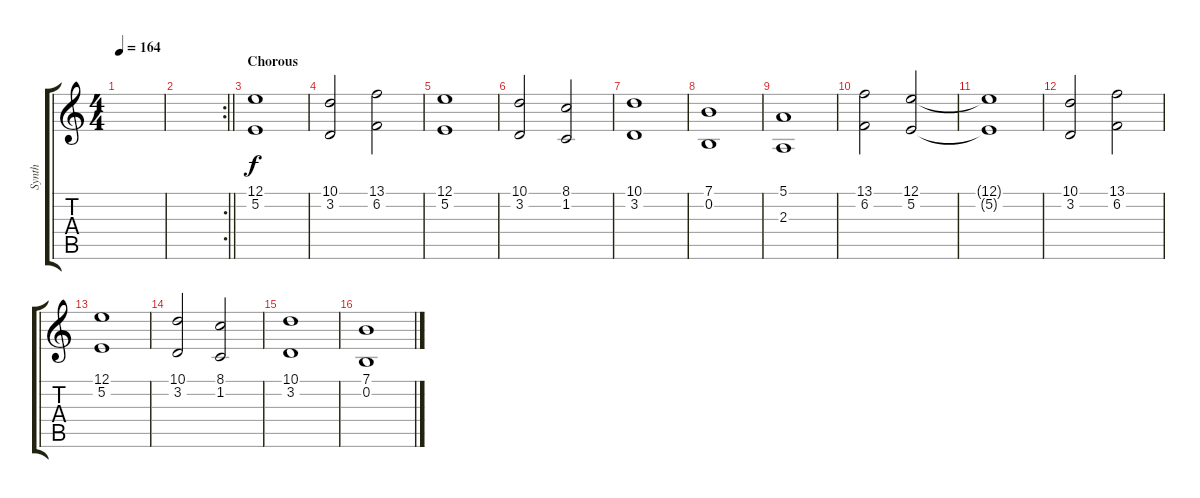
\track ("Synth" "Synth") {instrument pad8sweep}
\staff {score tabs}
\tuning (E4 B3 G3 D3 A2 E2) {hide}
\ts (4 4)
\tempo 164
\clef g2
\ks c
|
\rc 2
\barLineRight lightlight
|
\section ("" "Chorous")
(12.1 5.2).1 |
(10.1 3.2).2 (13.1 6.2).2 |
(12.1 5.2).1 |
(10.1 3.2).2 (8.1 1.2).2 |
(10.1 3.2).1 |
(7.1 0.2).1 |
(5.1 2.3).1 |
(13.1 6.2).2 (12.1 5.2).2 |
(12.1{t} 5.2{t}).1 |
(10.1 3.2).2 (13.1 6.2).2 |
(12.1 5.2).1 |
(10.1 3.2).2 (8.1 1.2).2 |
(10.1 3.2).1 |
(7.1 0.2).1
